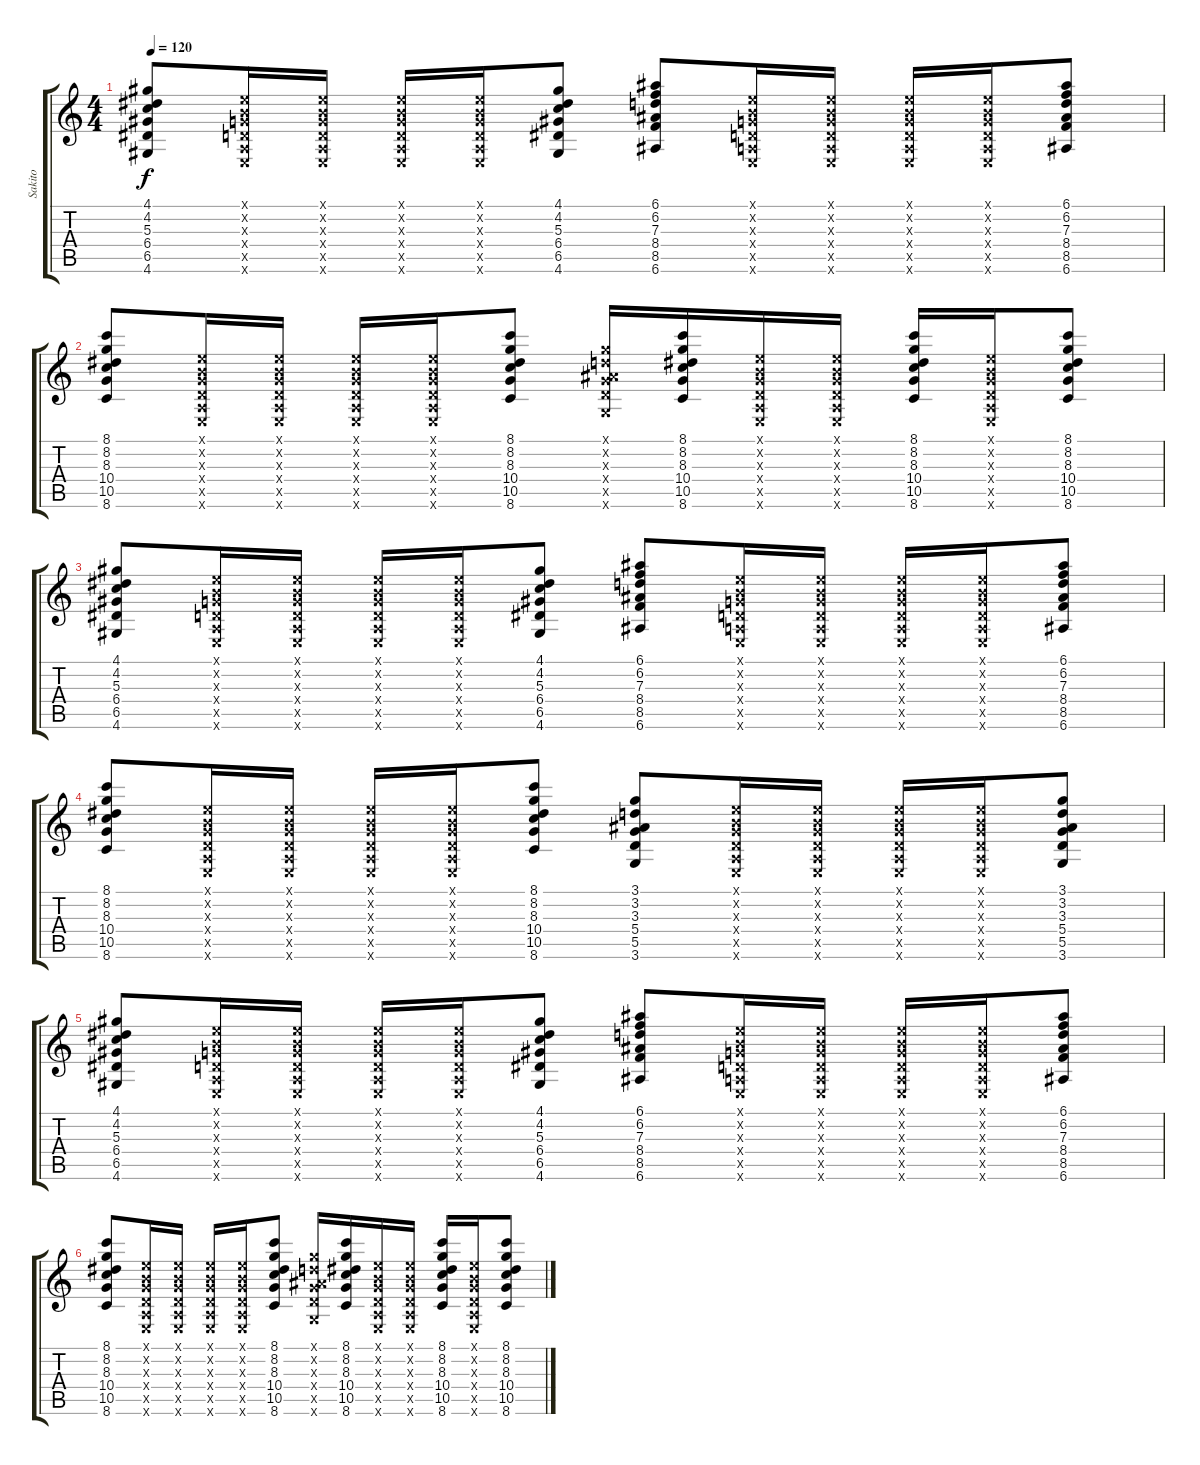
\track ("Sakito" "Sakito") {instrument acousticguitarsteel}
\staff {score tabs}
\tuning (E4 B3 G3 D3 A2 E2) {hide}
\ts (4 4)
\tempo 120
\clef g2
\ks c
(4.1 4.2 5.3 6.4 6.5 4.6).8{dy f} (0.1{x} 0.2{x} 0.3{x} 0.4{x} 0.5{x} 0.6{x}).16 (0.1{x} 0.2{x} 0.3{x} 0.4{x} 0.5{x} 0.6{x}).16 (0.1{x} 0.2{x} 0.3{x} 0.4{x} 0.5{x} 0.6{x}).16 (0.1{x} 0.2{x} 0.3{x} 0.4{x} 0.5{x} 0.6{x}).16 (4.1 4.2 5.3 6.4 6.5 4.6).8 (6.1 6.2 7.3 8.4 8.5 6.6).8 (0.1{x} 0.2{x} 0.3{x} 0.4{x} 0.5{x} 0.6{x}).16 (0.1{x} 0.2{x} 0.3{x} 0.4{x} 0.5{x} 0.6{x}).16 (0.1{x} 0.2{x} 0.3{x} 0.4{x} 0.5{x} 0.6{x}).16 (0.1{x} 0.2{x} 0.3{x} 0.4{x} 0.5{x} 0.6{x}).16 (6.1 6.2 7.3 8.4 8.5 6.6).8 |
(8.1 8.2 8.3 10.4 10.5 8.6).8 (0.1{x} 0.2{x} 0.3{x} 0.4{x} 0.5{x} 0.6{x}).16 (0.1{x} 0.2{x} 0.3{x} 0.4{x} 0.5{x} 0.6{x}).16 (0.1{x} 0.2{x} 0.3{x} 0.4{x} 0.5{x} 0.6{x}).16 (0.1{x} 0.2{x} 0.3{x} 0.4{x} 0.5{x} 0.6{x}).16 (8.1 8.2 8.3 10.4 10.5 8.6).8 (3.1{x} 3.2{x} 3.3{x} 5.4{x} 5.5{x} 3.6{x}).16 (8.1 8.2 8.3 10.4 10.5 8.6).16 (0.1{x} 0.2{x} 0.3{x} 0.4{x} 0.5{x} 0.6{x}).16 (0.1{x} 0.2{x} 0.3{x} 0.4{x} 0.5{x} 0.6{x}).16 (8.1 8.2 8.3 10.4 10.5 8.6).16 (0.1{x} 0.2{x} 0.3{x} 0.4{x} 0.5{x} 0.6{x}).16 (8.1 8.2 8.3 10.4 10.5 8.6).8 |
(4.1 4.2 5.3 6.4 6.5 4.6).8{volume 0} (0.1{x} 0.2{x} 0.3{x} 0.4{x} 0.5{x} 0.6{x}).16 (0.1{x} 0.2{x} 0.3{x} 0.4{x} 0.5{x} 0.6{x}).16 (0.1{x} 0.2{x} 0.3{x} 0.4{x} 0.5{x} 0.6{x}).16 (0.1{x} 0.2{x} 0.3{x} 0.4{x} 0.5{x} 0.6{x}).16 (4.1 4.2 5.3 6.4 6.5 4.6).8 (6.1 6.2 7.3 8.4 8.5 6.6).8 (0.1{x} 0.2{x} 0.3{x} 0.4{x} 0.5{x} 0.6{x}).16 (0.1{x} 0.2{x} 0.3{x} 0.4{x} 0.5{x} 0.6{x}).16 (0.1{x} 0.2{x} 0.3{x} 0.4{x} 0.5{x} 0.6{x}).16 (0.1{x} 0.2{x} 0.3{x} 0.4{x} 0.5{x} 0.6{x}).16 (6.1 6.2 7.3 8.4 8.5 6.6).8 |
(8.1 8.2 8.3 10.4 10.5 8.6).8 (0.1{x} 0.2{x} 0.3{x} 0.4{x} 0.5{x} 0.6{x}).16 (0.1{x} 0.2{x} 0.3{x} 0.4{x} 0.5{x} 0.6{x}).16 (0.1{x} 0.2{x} 0.3{x} 0.4{x} 0.5{x} 0.6{x}).16 (0.1{x} 0.2{x} 0.3{x} 0.4{x} 0.5{x} 0.6{x}).16 (8.1 8.2 8.3 10.4 10.5 8.6).8 (3.1 3.2 3.3 5.4 5.5 3.6).8 (0.1{x} 0.2{x} 0.3{x} 0.4{x} 0.5{x} 0.6{x}).16 (0.1{x} 0.2{x} 0.3{x} 0.4{x} 0.5{x} 0.6{x}).16 (0.1{x} 0.2{x} 0.3{x} 0.4{x} 0.5{x} 0.6{x}).16 (0.1{x} 0.2{x} 0.3{x} 0.4{x} 0.5{x} 0.6{x}).16 (3.1 3.2 3.3 5.4 5.5 3.6).8 |
(4.1 4.2 5.3 6.4 6.5 4.6).8 (0.1{x} 0.2{x} 0.3{x} 0.4{x} 0.5{x} 0.6{x}).16 (0.1{x} 0.2{x} 0.3{x} 0.4{x} 0.5{x} 0.6{x}).16 (0.1{x} 0.2{x} 0.3{x} 0.4{x} 0.5{x} 0.6{x}).16 (0.1{x} 0.2{x} 0.3{x} 0.4{x} 0.5{x} 0.6{x}).16 (4.1 4.2 5.3 6.4 6.5 4.6).8 (6.1 6.2 7.3 8.4 8.5 6.6).8 (0.1{x} 0.2{x} 0.3{x} 0.4{x} 0.5{x} 0.6{x}).16 (0.1{x} 0.2{x} 0.3{x} 0.4{x} 0.5{x} 0.6{x}).16 (0.1{x} 0.2{x} 0.3{x} 0.4{x} 0.5{x} 0.6{x}).16 (0.1{x} 0.2{x} 0.3{x} 0.4{x} 0.5{x} 0.6{x}).16 (6.1 6.2 7.3 8.4 8.5 6.6).8 |
(8.1 8.2 8.3 10.4 10.5 8.6).8 (0.1{x} 0.2{x} 0.3{x} 0.4{x} 0.5{x} 0.6{x}).16 (0.1{x} 0.2{x} 0.3{x} 0.4{x} 0.5{x} 0.6{x}).16 (0.1{x} 0.2{x} 0.3{x} 0.4{x} 0.5{x} 0.6{x}).16 (0.1{x} 0.2{x} 0.3{x} 0.4{x} 0.5{x} 0.6{x}).16 (8.1 8.2 8.3 10.4 10.5 8.6).8 (3.1{x} 3.2{x} 3.3{x} 5.4{x} 5.5{x} 3.6{x}).16 (8.1 8.2 8.3 10.4 10.5 8.6).16 (0.1{x} 0.2{x} 0.3{x} 0.4{x} 0.5{x} 0.6{x}).16 (0.1{x} 0.2{x} 0.3{x} 0.4{x} 0.5{x} 0.6{x}).16 (8.1 8.2 8.3 10.4 10.5 8.6).16 (0.1{x} 0.2{x} 0.3{x} 0.4{x} 0.5{x} 0.6{x}).16 (8.1 8.2 8.3 10.4 10.5 8.6).8
